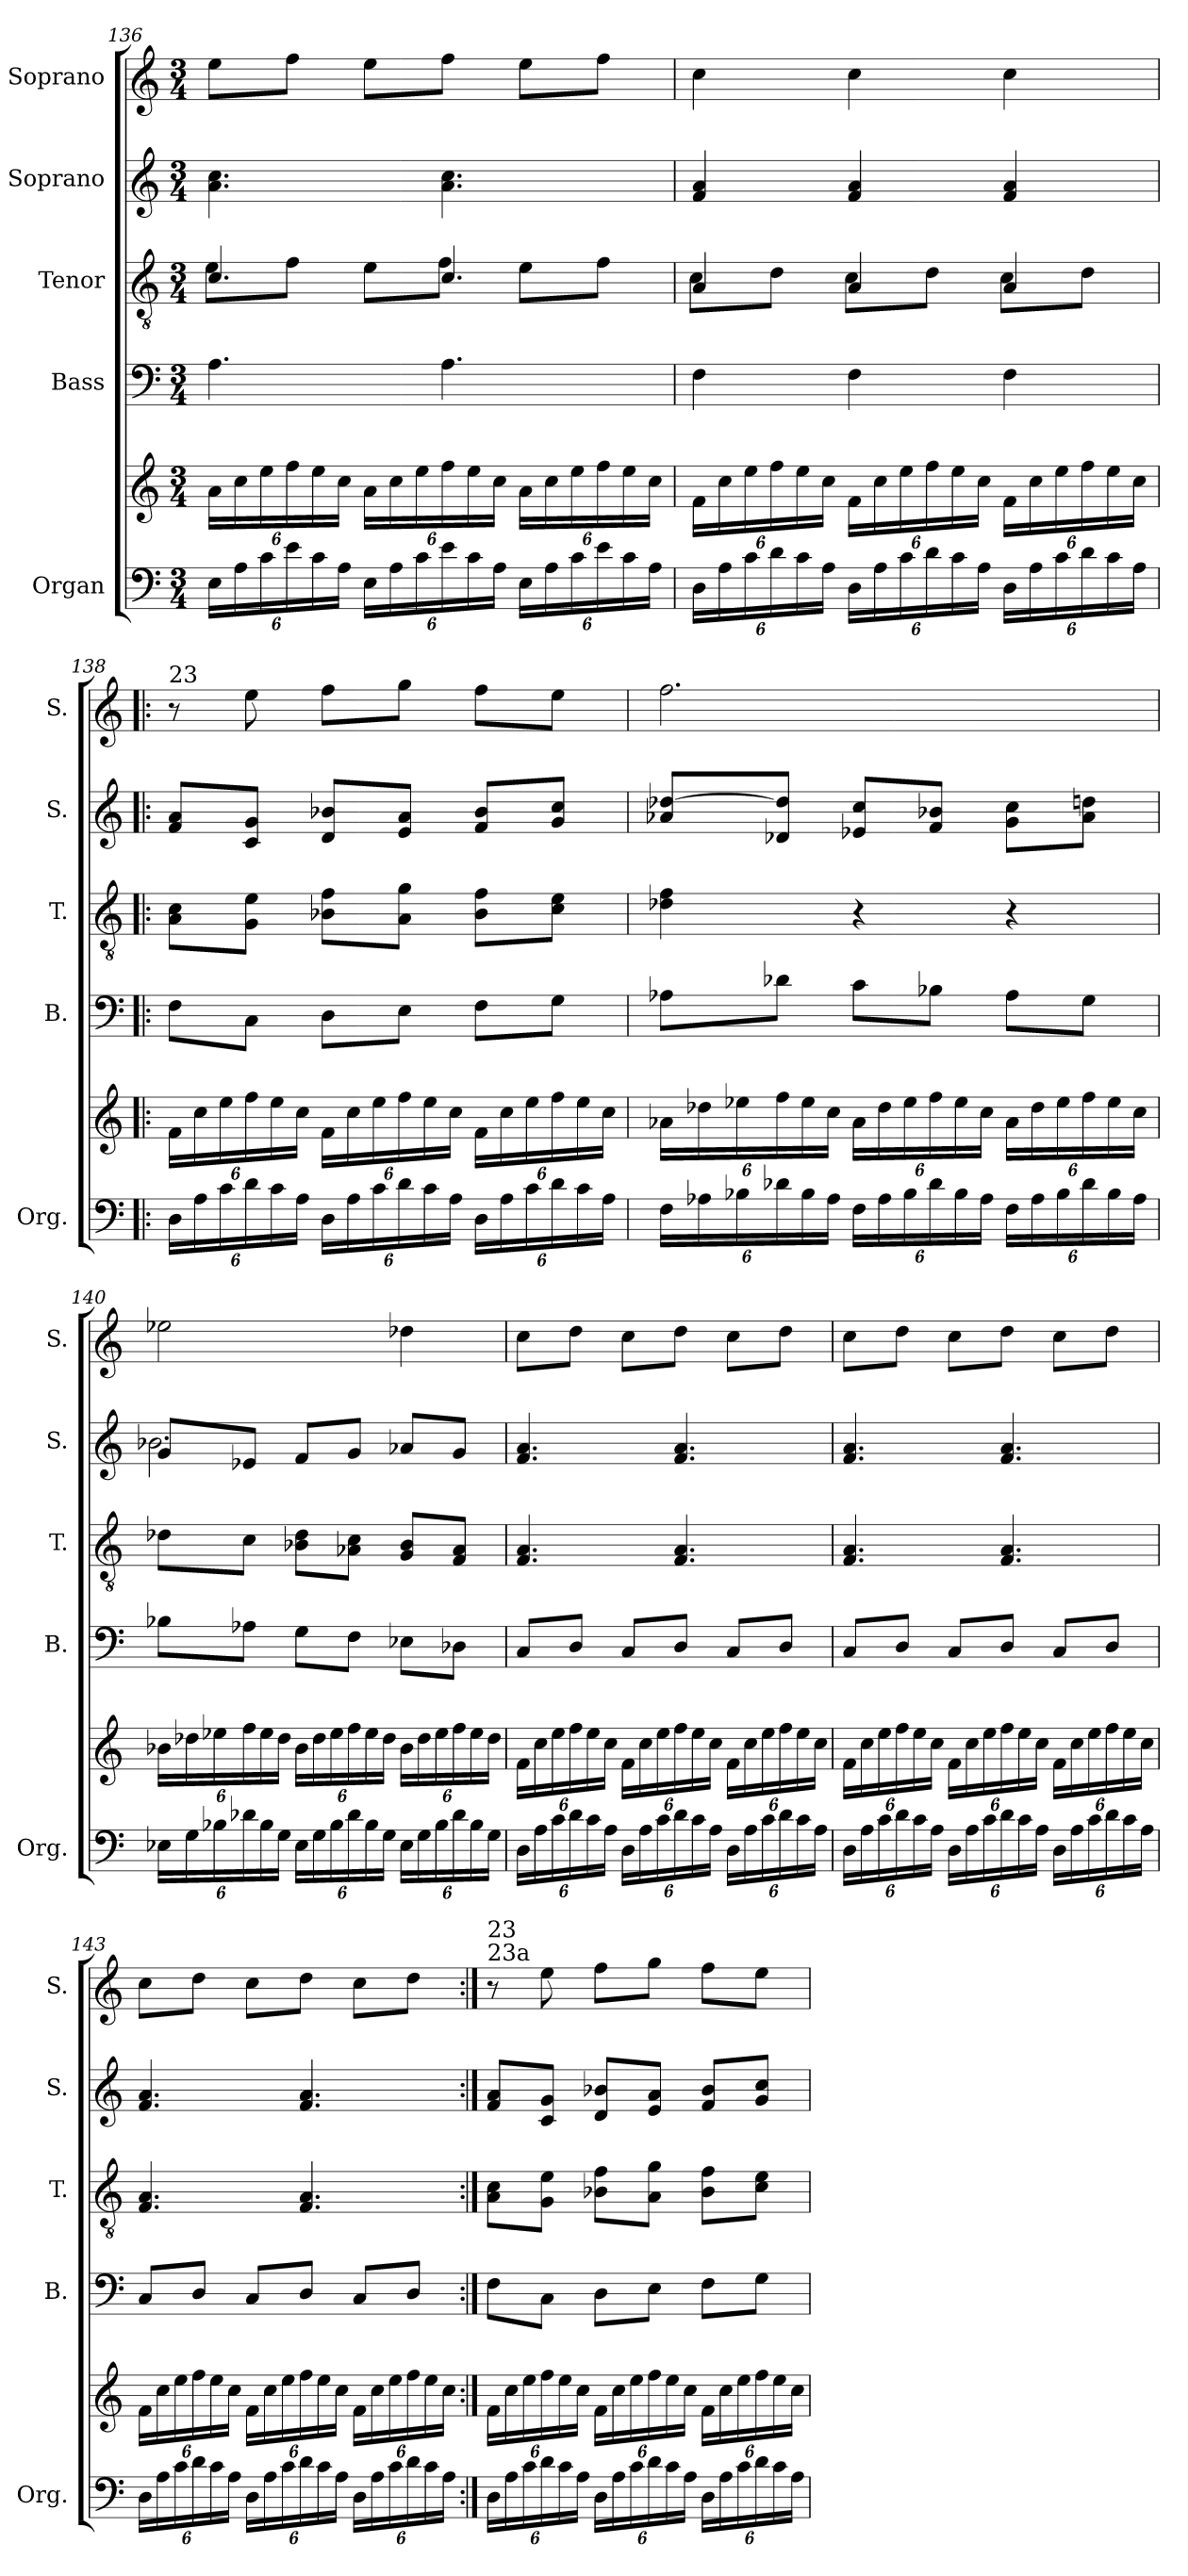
**kern	**kern	**kern	**kern	**kern	**kern
*part5	*part5	*part4	*part3	*part2	*part1
*staff6	*staff5	*staff4	*staff3	*staff2	*staff1
*I"Organ	*	*I"Bass	*I"Tenor	*I"Soprano	*I"Soprano
*I'Org.	*	*I'B.	*I'T.	*I'S.	*I'S.
!!LO:LB:g=z
*clefF4	*clefG2	*clefF4	*clefGv2	*clefG2	*clefG2
*k[]	*k[]	*k[]	*k[]	*k[]	*k[]
*M3/4	*M3/4	*M3/4	*M3/4	*M3/4	*M3/4
*Xbrackettup	*Xbrackettup	*	*	*	*
=136	=136	=136	=136	=136	=136
*	*	*	*^	*	*
24E\LL	24a\LL	4.A\	4.c/	8e\L	4.a\ 4.cc\	8ee\L
24A\	24cc\	.	.	.	.	.
24c\	24ee\	.	.	.	.	.
24e\	24ff\	.	.	8f\J	.	8ff\J
24c\	24ee\	.	.	.	.	.
24A\JJ	24cc\JJ	.	.	.	.	.
24E\LL	24a\LL	.	.	8e\L	.	8ee\L
24A\	24cc\	.	.	.	.	.
24c\	24ee\	.	.	.	.	.
24e\	24ff\	4.A\	4.c/	8f\J	4.a\ 4.cc\	8ff\J
24c\	24ee\	.	.	.	.	.
24A\JJ	24cc\JJ	.	.	.	.	.
24E\LL	24a\LL	.	.	8e\L	.	8ee\L
24A\	24cc\	.	.	.	.	.
24c\	24ee\	.	.	.	.	.
24e\	24ff\	.	.	8f\J	.	8ff\J
24c\	24ee\	.	.	.	.	.
24A\JJ	24cc\JJ	.	.	.	.	.
=137	=137	=137	=137	=137	=137	=137
24D\LL	24f\LL	4F\	4A/	8c\L	4f/ 4a/	4cc\
24A\	24cc\	.	.	.	.	.
24c\	24ee\	.	.	.	.	.
24d\	24ff\	.	.	8d\J	.	.
24c\	24ee\	.	.	.	.	.
24A\JJ	24cc\JJ	.	.	.	.	.
24D\LL	24f\LL	4F\	4A/	8c\L	4f/ 4a/	4cc\
24A\	24cc\	.	.	.	.	.
24c\	24ee\	.	.	.	.	.
24d\	24ff\	.	.	8d\J	.	.
24c\	24ee\	.	.	.	.	.
24A\JJ	24cc\JJ	.	.	.	.	.
24D\LL	24f\LL	4F\	4A/	8c\L	4f/ 4a/	4cc\
24A\	24cc\	.	.	.	.	.
24c\	24ee\	.	.	.	.	.
24d\	24ff\	.	.	8d\J	.	.
24c\	24ee\	.	.	.	.	.
24A\JJ	24cc\JJ	.	.	.	.	.
*	*	*	*v	*v	*	*
!!LO:PB:g=z
=138!|:	=138!|:	=138!|:	=138!|:	=138!|:	=138!|:
!	!	!	!	!	!LO:TX:a:t=23
24D\LL	24f\LL	8F\L	8A\ 8c\L	8f/ 8a/L	8r
24A\	24cc\	.	.	.	.
24c\	24ee\	.	.	.	.
24d\	24ff\	8C\J	8G\ 8e\J	8c/ 8g/J	8ee\
24c\	24ee\	.	.	.	.
24A\JJ	24cc\JJ	.	.	.	.
24D\LL	24f\LL	8D\L	8B-X\ 8f\L	8d/ 8b-X/L	8ff\L
24A\	24cc\	.	.	.	.
24c\	24ee\	.	.	.	.
24d\	24ff\	8E\J	8A\ 8g\J	8e/ 8a/J	8gg\J
24c\	24ee\	.	.	.	.
24A\JJ	24cc\JJ	.	.	.	.
24D\LL	24f\LL	8F\L	8B-\ 8f\L	8f/ 8b-/L	8ff\L
24A\	24cc\	.	.	.	.
24c\	24ee\	.	.	.	.
24d\	24ff\	8G\J	8c\ 8e\J	8g/ 8cc/J	8ee\J
24c\	24ee\	.	.	.	.
24A\JJ	24cc\JJ	.	.	.	.
=139	=139	=139	=139	=139	=139
24F\LL	24a-X\LL	8A-X\L	4d-X\ 4f\	8a-X/ [8dd-X/L	2.ff\
24A-X\	24dd-X\	.	.	.	.
24B-X\	24ee-X\	.	.	.	.
24d-X\	24ff\	8d-X\J	.	8d-X/ 8dd-/]J	.
24B-\	24ee-\	.	.	.	.
24A-\JJ	24cc\JJ	.	.	.	.
24F\LL	24a-\LL	8c\L	4r	8e-X/ 8cc/L	.
24A-\	24dd-\	.	.	.	.
24B-\	24ee-\	.	.	.	.
24d-\	24ff\	8B-X\J	.	8f/ 8b-X/J	.
24B-\	24ee-\	.	.	.	.
24A-\JJ	24cc\JJ	.	.	.	.
24F\LL	24a-\LL	8A-\L	4r	8g\ 8cc\L	.
24A-\	24dd-\	.	.	.	.
24B-\	24ee-\	.	.	.	.
24d-\	24ff\	8G\J	.	8a-\ 8ddn\J	.
24B-\	24ee-\	.	.	.	.
24A-\JJ	24cc\JJ	.	.	.	.
!!LO:LB:g=z
=140	=140	=140	=140	=140	=140
*	*	*	*	*^	*
24E-X\LL	24b-X\LL	8B-X\L	8d-X\L	8g/L	2.b-X\	2ee-X\
24G\	24dd-X\	.	.	.	.	.
24B-X\	24ee-X\	.	.	.	.	.
24d-X\	24ff\	8A-X\J	8c\J	8e-X/J	.	.
24B-\	24ee-\	.	.	.	.	.
24G\JJ	24dd-\JJ	.	.	.	.	.
24E-\LL	24b-\LL	8G\L	8B-X\ 8d-\L	8f/L	.	.
24G\	24dd-\	.	.	.	.	.
24B-\	24ee-\	.	.	.	.	.
24d-\	24ff\	8F\J	8A-X\ 8c\J	8g/J	.	.
24B-\	24ee-\	.	.	.	.	.
24G\JJ	24dd-\JJ	.	.	.	.	.
24E-\LL	24b-\LL	8E-X\L	8G/ 8B-/L	8a-X/L	.	4dd-X\
24G\	24dd-\	.	.	.	.	.
24B-\	24ee-\	.	.	.	.	.
24d-\	24ff\	8D-X\J	8F/ 8A-/J	8g/J	.	.
24B-\	24ee-\	.	.	.	.	.
24G\JJ	24dd-\JJ	.	.	.	.	.
*	*	*	*	*v	*v	*
=141	=141	=141	=141	=141	=141
24D\LL	24f\LL	8C/L	4.F/ 4.A/	4.f/ 4.a/	8cc\L
24A\	24cc\	.	.	.	.
24c\	24ee\	.	.	.	.
24d\	24ff\	8D/J	.	.	8dd\J
24c\	24ee\	.	.	.	.
24A\JJ	24cc\JJ	.	.	.	.
24D\LL	24f\LL	8C/L	.	.	8cc\L
24A\	24cc\	.	.	.	.
24c\	24ee\	.	.	.	.
24d\	24ff\	8D/J	4.F/ 4.A/	4.f/ 4.a/	8dd\J
24c\	24ee\	.	.	.	.
24A\JJ	24cc\JJ	.	.	.	.
24D\LL	24f\LL	8C/L	.	.	8cc\L
24A\	24cc\	.	.	.	.
24c\	24ee\	.	.	.	.
24d\	24ff\	8D/J	.	.	8dd\J
24c\	24ee\	.	.	.	.
24A\JJ	24cc\JJ	.	.	.	.
!!LO:PB:g=z
=142	=142	=142	=142	=142	=142
24D\LL	24f\LL	8C/L	4.F/ 4.A/	4.f/ 4.a/	8cc\L
24A\	24cc\	.	.	.	.
24c\	24ee\	.	.	.	.
24d\	24ff\	8D/J	.	.	8dd\J
24c\	24ee\	.	.	.	.
24A\JJ	24cc\JJ	.	.	.	.
24D\LL	24f\LL	8C/L	.	.	8cc\L
24A\	24cc\	.	.	.	.
24c\	24ee\	.	.	.	.
24d\	24ff\	8D/J	4.F/ 4.A/	4.f/ 4.a/	8dd\J
24c\	24ee\	.	.	.	.
24A\JJ	24cc\JJ	.	.	.	.
24D\LL	24f\LL	8C/L	.	.	8cc\L
24A\	24cc\	.	.	.	.
24c\	24ee\	.	.	.	.
24d\	24ff\	8D/J	.	.	8dd\J
24c\	24ee\	.	.	.	.
24A\JJ	24cc\JJ	.	.	.	.
=143	=143	=143	=143	=143	=143
24D\LL	24f\LL	8C/L	4.F/ 4.A/	4.f/ 4.a/	8cc\L
24A\	24cc\	.	.	.	.
24c\	24ee\	.	.	.	.
24d\	24ff\	8D/J	.	.	8dd\J
24c\	24ee\	.	.	.	.
24A\JJ	24cc\JJ	.	.	.	.
24D\LL	24f\LL	8C/L	.	.	8cc\L
24A\	24cc\	.	.	.	.
24c\	24ee\	.	.	.	.
24d\	24ff\	8D/J	4.F/ 4.A/	4.f/ 4.a/	8dd\J
24c\	24ee\	.	.	.	.
24A\JJ	24cc\JJ	.	.	.	.
24D\LL	24f\LL	8C/L	.	.	8cc\L
24A\	24cc\	.	.	.	.
24c\	24ee\	.	.	.	.
24d\	24ff\	8D/J	.	.	8dd\J
24c\	24ee\	.	.	.	.
24A\JJ	24cc\JJ	.	.	.	.
!!LO:LB:g=z
=144:|!	=144:|!	=144:|!	=144:|!	=144:|!	=144:|!
!	!	!	!	!	!LO:TX:a:t=23a
!	!	!	!	!	!LO:TX:a:t=23
24D\LL	24f\LL	8F\L	8A\ 8c\L	8f/ 8a/L	8r
24A\	24cc\	.	.	.	.
24c\	24ee\	.	.	.	.
24d\	24ff\	8C\J	8G\ 8e\J	8c/ 8g/J	8ee\
24c\	24ee\	.	.	.	.
24A\JJ	24cc\JJ	.	.	.	.
24D\LL	24f\LL	8D\L	8B-X\ 8f\L	8d/ 8b-X/L	8ff\L
24A\	24cc\	.	.	.	.
24c\	24ee\	.	.	.	.
24d\	24ff\	8E\J	8A\ 8g\J	8e/ 8a/J	8gg\J
24c\	24ee\	.	.	.	.
24A\JJ	24cc\JJ	.	.	.	.
24D\LL	24f\LL	8F\L	8B-\ 8f\L	8f/ 8b-/L	8ff\L
24A\	24cc\	.	.	.	.
24c\	24ee\	.	.	.	.
24d\	24ff\	8G\J	8c\ 8e\J	8g/ 8cc/J	8ee\J
24c\	24ee\	.	.	.	.
24A\JJ	24cc\JJ	.	.	.	.
=	=	=	=	=	=
*-	*-	*-	*-	*-	*-
